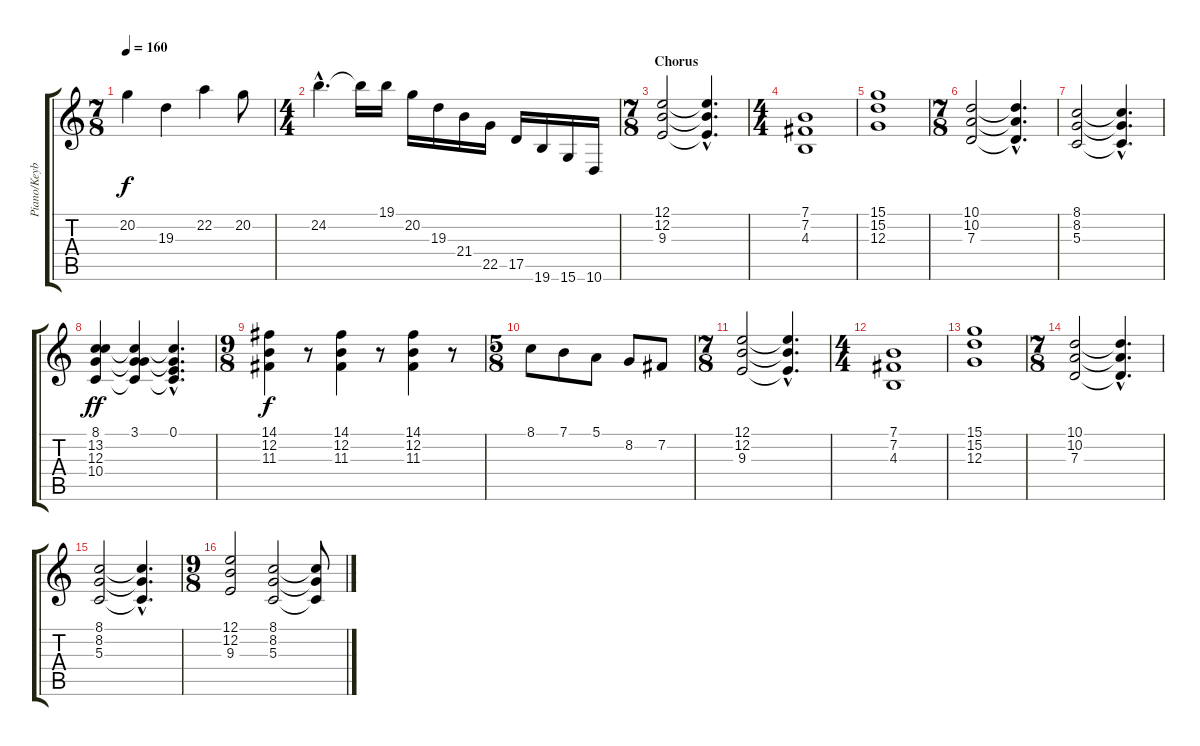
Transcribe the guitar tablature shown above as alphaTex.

\track ("Piano/Keyboards (Solos)" "Piano/Keyb") {instrument brightacousticpiano}
\staff {score tabs}
\tuning (E4 B3 G3 D3 A2 E2) {hide}
\ts (7 8)
\tempo 160
\clef g2
\ks c
20.2.4{dy f} 19.3.4 22.2.4 20.2.8 |
\ts (4 4)
24.2{hac}.4{d} 24.2{t}.16 19.1.16 20.2.16 19.3.16 21.4.16 22.5.16 17.5.16 19.6.16 15.6.16 10.6.16 |
\ts (7 8)
\section ("" "Chorus")
(12.1 12.2 9.3).2{volume 11 instrument stringensemble1} (12.1{hac t} 12.2{hac t} 9.3{hac t}).4{d} |
\ts (4 4)
(7.1 7.2 4.3).1 |
(15.1 15.2 12.3).1 |
\ts (7 8)
(10.1 10.2 7.3).2 (10.1{hac t} 10.2{hac t} 7.3{hac t}).4{d} |
(8.1 8.2 5.3).2 (8.1{hac t} 8.2{hac t} 5.3{hac t}).4{d} |
(8.1 13.2 12.3 10.4).4{dy ff} (3.1 13.2{t} 12.3{t} 10.4{t}).4 (0.1{hac} 13.2{hac t} 12.3{hac t} 10.4{hac t}).4{d} |
\ts (9 8)
(14.1 12.2 11.3).4{dy f} r.8 (14.1 12.2 11.3).4 r.8 (14.1 12.2 11.3).4 r.8 |
\ts (5 8)
8.1.8{instrument fx5brightness} 7.1.8 5.1.8 8.2.8 7.2.8 |
\ts (7 8)
(12.1 12.2 9.3).2{instrument stringensemble1} (12.1{hac t} 12.2{hac t} 9.3{hac t}).4{d} |
\ts (4 4)
(7.1 7.2 4.3).1 |
(15.1 15.2 12.3).1 |
\ts (7 8)
(10.1 10.2 7.3).2 (10.1{hac t} 10.2{hac t} 7.3{hac t}).4{d} |
(8.1 8.2 5.3).2 (8.1{hac t} 8.2{hac t} 5.3{hac t}).4{d} |
\ts (9 8)
(12.1 12.2 9.3).2 (8.1 8.2 5.3).2 (8.1{t} 8.2{t} 5.3{t}).8
